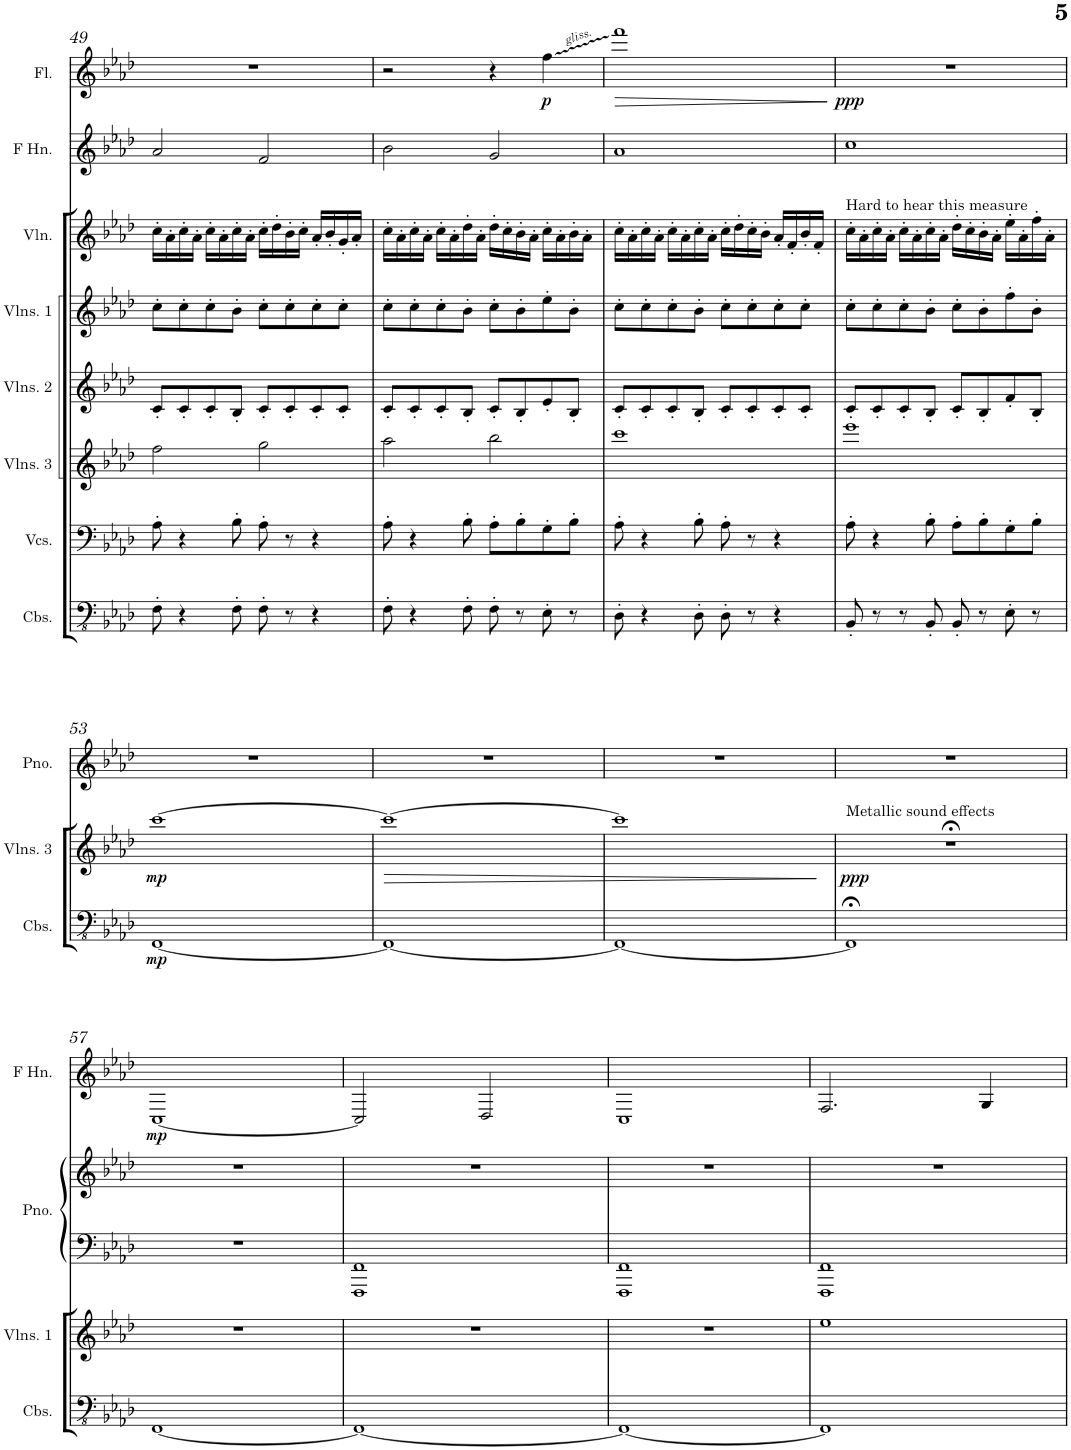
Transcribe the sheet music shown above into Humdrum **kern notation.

**kern	**dynam	**kern	**kern	**dynam	**kern	**kern	**kern	**kern	**kern	**dynam	**kern	**dynam
*part9	*part9	*part8	*part7	*part7	*part6	*part5	*part4	*part3	*part2	*part2	*part1	*part1
*staff9	*staff9	*staff8	*staff7	*staff7	*staff6	*staff5	*staff4	*staff3	*staff2	*staff2	*staff1	*staff1
*I"Contrabasses	*	*I"Violoncellos	*I"Violins 3	*	*I"Violins 2	*I"Violins 1	*I"Violin	*I"Piano	*I"Horn in F	*	*I"Flute	*
*I'Cbs.	*	*I'Vcs.	*I'Vlns. 3	*	*I'Vlns. 2	*I'Vlns. 1	*I'Vln.	*I'Pno.	*	*	*I'Fl.	*
!!LO:PB:g=z
*clefFv4	*	*clefF4	*clefG2	*	*clefG2	*clefG2	*clefG2	*clefF4	*clefG2	*	*clefG2	*
*	*	*	*	*	*	*	*	*	*ITrd4c7	*	*	*
*k[b-e-a-d-]	*	*k[b-e-a-d-]	*k[b-e-a-d-]	*	*k[b-e-a-d-]	*k[b-e-a-d-]	*k[b-e-a-d-]	*k[b-e-a-d-]	*k[b-e-a-d-]	*	*k[b-e-a-d-]	*
*M4/4	*	*M4/4	*M4/4	*	*M4/4	*M4/4	*M4/4	*M4/4	*M4/4	*	*M4/4	*
=49	=49	=49	=49	=49	=49	=49	=49	=49	=49	=49	=49	=49
8FF'\	.	8A-'\	2ff\	.	8c'/L	8cc'\L	16cc'\LL	1r	2a-/	.	1r	.
.	.	.	.	.	.	.	16a-'\	.	.	.	.	.
4r	.	4r	.	.	8c'/	8cc'\	16cc'\	.	.	.	.	.
.	.	.	.	.	.	.	16a-'\JJ	.	.	.	.	.
.	.	.	.	.	8c'/	8cc'\	16cc'\LL	.	.	.	.	.
.	.	.	.	.	.	.	16a-'\	.	.	.	.	.
8FF'\	.	8B-'\	.	.	8B-'/J	8b-'\J	16cc'\	.	.	.	.	.
.	.	.	.	.	.	.	16a-'\JJ	.	.	.	.	.
8FF'\	.	8A-'\	2gg\	.	8c'/L	8cc'\L	16cc'\LL	.	2f/	.	.	.
.	.	.	.	.	.	.	16dd-'\	.	.	.	.	.
8r	.	8r	.	.	8c'/	8cc'\	16b-'\	.	.	.	.	.
.	.	.	.	.	.	.	16cc'\JJ	.	.	.	.	.
4r	.	4r	.	.	8c'/	8cc'\	16a-'/LL	.	.	.	.	.
.	.	.	.	.	.	.	16b-'/	.	.	.	.	.
.	.	.	.	.	8c'/J	8cc'\J	16g'/	.	.	.	.	.
.	.	.	.	.	.	.	16a-'/JJ	.	.	.	.	.
=50	=50	=50	=50	=50	=50	=50	=50	=50	=50	=50	=50	=50
8FF'\	.	8A-'\	2aa-\	.	8c'/L	8cc'\L	16cc'\LL	1r	2b-\	.	2r	.
.	.	.	.	.	.	.	16a-'\	.	.	.	.	.
4r	.	4r	.	.	8c'/	8cc'\	16cc'\	.	.	.	.	.
.	.	.	.	.	.	.	16a-'\JJ	.	.	.	.	.
.	.	.	.	.	8c'/	8cc'\	16cc'\LL	.	.	.	.	.
.	.	.	.	.	.	.	16a-'\	.	.	.	.	.
8FF'\	.	8B-'\	.	.	8B-'/J	8b-'\J	16dd-'\	.	.	.	.	.
.	.	.	.	.	.	.	16a-'\JJ	.	.	.	.	.
8FF'\	.	8A-'\L	2bb-\	.	8c'/L	8cc'\L	16dd-'\LL	.	2g/	.	4r	.
.	.	.	.	.	.	.	16cc'\	.	.	.	.	.
8r	.	8B-'\	.	.	8B-'/	8b-'\	16b-'\	.	.	.	.	.
.	.	.	.	.	.	.	16a-'\JJ	.	.	.	.	.
!	!	!	!	!	!	!	!	!	!	!	!	!LO:DY:b
8EE-'\	.	8G'\	.	.	8e-'/	8ee-'\	16cc'\LL	.	.	.	4ff\	p
.	.	.	.	.	.	.	16a-'\	.	.	.	.	.
8r	.	8B-'\J	.	.	8B-'/J	8b-'\J	16b-'\	.	.	.	.	.
.	.	.	.	.	.	.	16a-'\JJ	.	.	.	.	.
=51	=51	=51	=51	=51	=51	=51	=51	=51	=51	=51	=51	=51
!	!	!	!	!	!	!	!	!	!	!	!	!LO:HP:b
8DD-'\	.	8A-'\	1ccc	.	8c'/L	8cc'\L	16cc'\LL	1r	1a-	.	1fff	>
.	.	.	.	.	.	.	16a-'\	.	.	.	.	.
4r	.	4r	.	.	8c'/	8cc'\	16cc'\	.	.	.	.	.
.	.	.	.	.	.	.	16a-'\JJ	.	.	.	.	.
.	.	.	.	.	8c'/	8cc'\	16cc'\LL	.	.	.	.	.
.	.	.	.	.	.	.	16a-'\	.	.	.	.	.
8DD-'\	.	8B-'\	.	.	8B-'/J	8b-'\J	16cc'\	.	.	.	.	.
.	.	.	.	.	.	.	16a-'\JJ	.	.	.	.	.
8DD-'\	.	8A-'\	.	.	8c'/L	8cc'\L	16cc'\LL	.	.	.	.	.
.	.	.	.	.	.	.	16dd-'\	.	.	.	.	.
8r	.	8r	.	.	8c'/	8cc'\	16cc'\	.	.	.	.	.
.	.	.	.	.	.	.	16b-'\JJ	.	.	.	.	.
4r	.	4r	.	.	8c'/	8cc'\	16a-'/LL	.	.	.	.	.
.	.	.	.	.	.	.	16f'/	.	.	.	.	.
.	.	.	.	.	8c'/J	8cc'\J	16b-'/	.	.	.	.	.
.	.	.	.	.	.	.	16f'/JJ	.	.	.	.	.
.	.	.	.	.	.	.	.	.	.	.	.	]
=52	=52	=52	=52	=52	=52	=52	=52	=52	=52	=52	=52	=52
!	!	!	!	!	!	!	!LO:TX:a:t=Hard to hear this measure	!	!	!	!	!
!	!	!	!	!	!	!	!	!	!	!	!	!LO:DY:b
8BBB-'/	.	8A-'\	1eee-	.	8c'/L	8cc'\L	16cc'\LL	1r	1cc	.	1r	ppp
.	.	.	.	.	.	.	16a-'\	.	.	.	.	.
8r	.	4r	.	.	8c'/	8cc'\	16cc'\	.	.	.	.	.
.	.	.	.	.	.	.	16a-'\JJ	.	.	.	.	.
8r	.	.	.	.	8c'/	8cc'\	16cc'\LL	.	.	.	.	.
.	.	.	.	.	.	.	16a-'\	.	.	.	.	.
8BBB-'/	.	8B-'\	.	.	8B-'/J	8b-'\J	16cc'\	.	.	.	.	.
.	.	.	.	.	.	.	16a-'\JJ	.	.	.	.	.
8BBB-'/	.	8A-'\L	.	.	8c'/L	8cc'\L	16dd-'\LL	.	.	.	.	.
.	.	.	.	.	.	.	16cc'\	.	.	.	.	.
8r	.	8B-'\	.	.	8B-'/	8b-'\	16b-'\	.	.	.	.	.
.	.	.	.	.	.	.	16a-'\JJ	.	.	.	.	.
8EE-'\	.	8G'\	.	.	8f'/	8ff'\	16ee-'\LL	.	.	.	.	.
.	.	.	.	.	.	.	16a-'\	.	.	.	.	.
8r	.	8B-'\J	.	.	8B-'/J	8b-'\J	16ff'\	.	.	.	.	.
.	.	.	.	.	.	.	16a-'\JJ	.	.	.	.	.
!!LO:LB:g=z
=53	=53	=53	=53	=53	=53	=53	=53	=53	=53	=53	=53	=53
!	!LO:DY:b	!	!	!LO:DY:b	!	!	!	!	!	!	!	!
[1FFF	mp	1r	[1ccc	mp	1r	1r	1r	1r	1r	.	1r	.
=54	=54	=54	=54	=54	=54	=54	=54	=54	=54	=54	=54	=54
!	!	!	!	!LO:HP:b	!	!	!	!	!	!	!	!
1FFF_	.	1r	1ccc_	>	1r	1r	1r	1r	1r	.	1r	.
=55	=55	=55	=55	=55	=55	=55	=55	=55	=55	=55	=55	=55
1FFF_	.	1r	1ccc]	.	1r	1r	1r	1r	1r	.	1r	.
.	.	.	.	]	.	.	.	.	.	.	.	.
=56	=56	=56	=56	=56	=56	=56	=56	=56	=56	=56	=56	=56
!	!	!	!LO:TX:a:t=Metallic sound effects	!	!	!	!	!	!	!	!	!
!	!	!	!	!LO:DY:b	!	!	!	!	!	!	!	!
1FFF;<]	.	1r	1r;<	ppp	1r	1r	1r	1r	1r	.	1r	.
!!LO:LB:g=z
=57	=57	=57	=57	=57	=57	=57	=57	=57	=57	=57	=57	=57
!	!	!	!	!	!	!	!	!	!	!LO:DY:b	!	!
[1FFF	.	1r	1r	.	1r	1r	1r	1r	[1C	mp	1r	.
=58	=58	=58	=58	=58	=58	=58	=58	=58	=58	=58	=58	=58
1FFF_	.	1r	1r	.	1r	1r	1r	1FFF 1FF	2C/]	.	1r	.
.	.	.	.	.	.	.	.	.	2D-/	.	.	.
=59	=59	=59	=59	=59	=59	=59	=59	=59	=59	=59	=59	=59
1FFF_	.	1r	1r	.	1r	1r	1r	1FFF 1FF	1C	.	1r	.
=60	=60	=60	=60	=60	=60	=60	=60	=60	=60	=60	=60	=60
1FFF]	.	1r	1r	.	1r	1ee-	1r	1FFF 1FF	2.F/	.	1r	.
.	.	.	.	.	.	.	.	.	4G/	.	.	.
=	=	=	=	=	=	=	=	=	=	=	=	=
*-	*-	*-	*-	*-	*-	*-	*-	*-	*-	*-	*-	*-
